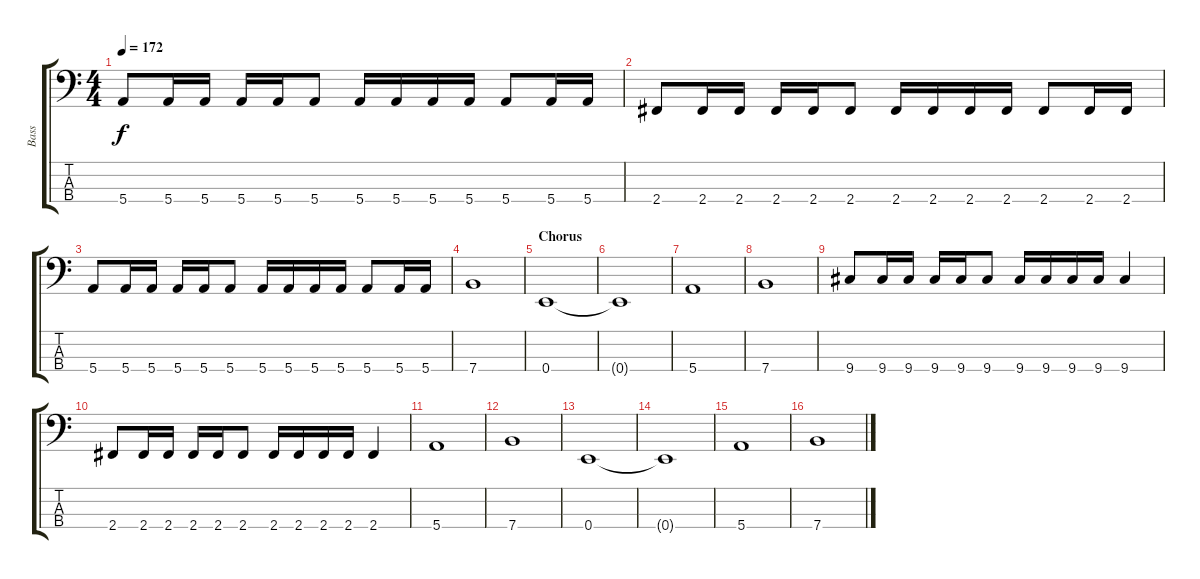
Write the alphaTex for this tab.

\track ("Bass" "Bass") {instrument electricbasspick}
\staff {score tabs}
\tuning (G2 D2 A1 E1) {hide}
\ts (4 4)
\tempo 172
\clef f4
\ks c
5.4.8{dy f} 5.4.16 5.4.16 5.4.16 5.4.16 5.4.8 5.4.16 5.4.16 5.4.16 5.4.16 5.4.8 5.4.16 5.4.16 |
2.4.8 2.4.16 2.4.16 2.4.16 2.4.16 2.4.8 2.4.16 2.4.16 2.4.16 2.4.16 2.4.8 2.4.16 2.4.16 |
5.4.8 5.4.16 5.4.16 5.4.16 5.4.16 5.4.8 5.4.16 5.4.16 5.4.16 5.4.16 5.4.8 5.4.16 5.4.16 |
7.4.1 |
\section ("" "Chorus")
0.4.1 |
0.4{t}.1 |
5.4.1 |
7.4.1 |
9.4.8 9.4.16 9.4.16 9.4.16 9.4.16 9.4.8 9.4.16 9.4.16 9.4.16 9.4.16 9.4.4 |
2.4.8 2.4.16 2.4.16 2.4.16 2.4.16 2.4.8 2.4.16 2.4.16 2.4.16 2.4.16 2.4.4 |
5.4.1 |
7.4.1 |
0.4.1 |
0.4{t}.1 |
5.4.1 |
7.4.1
